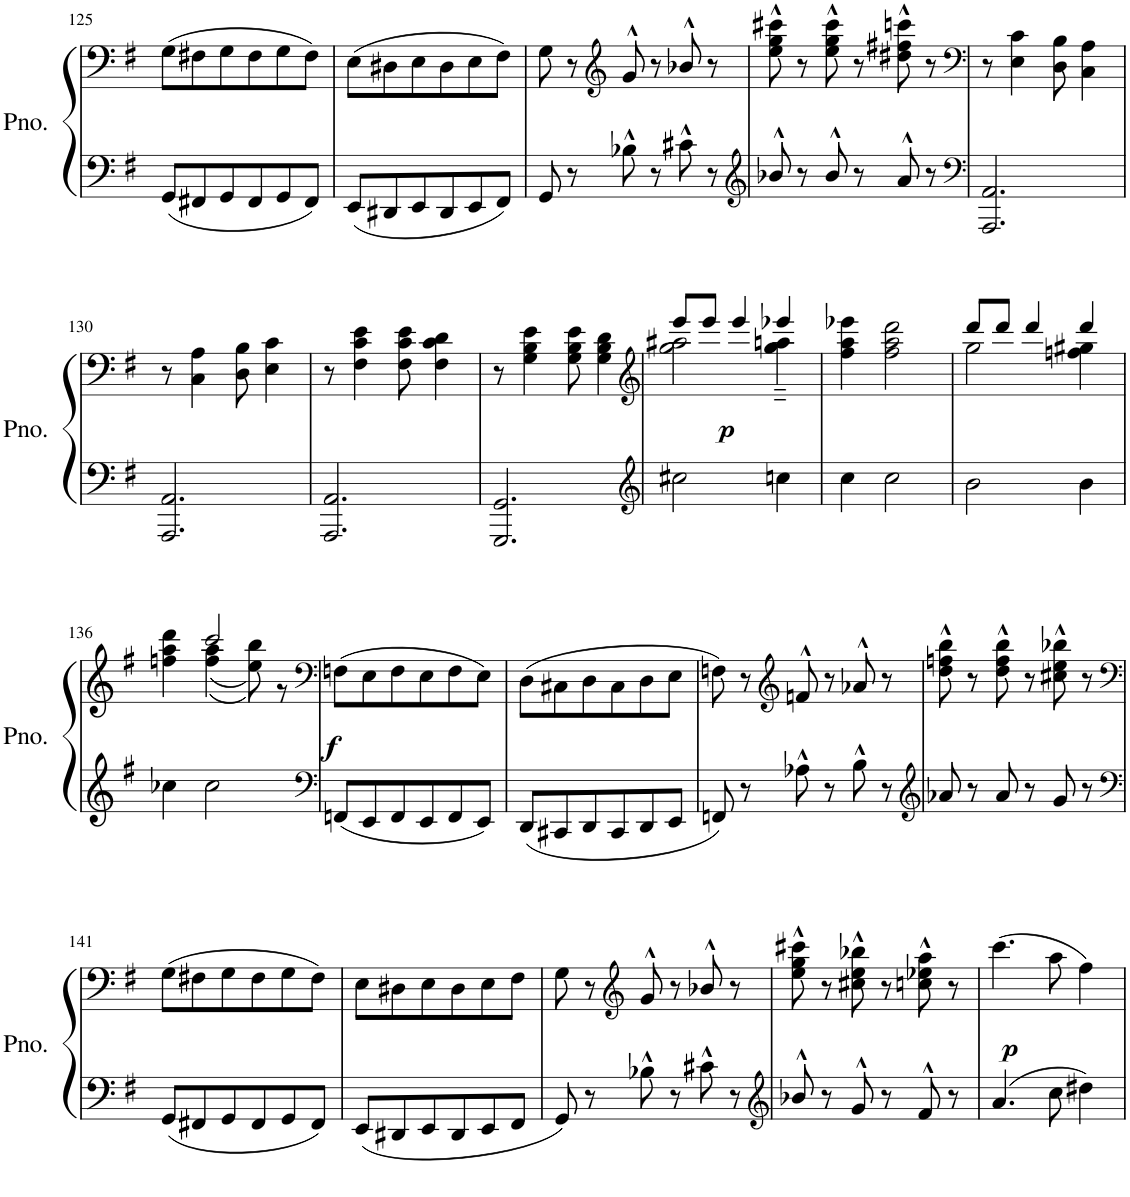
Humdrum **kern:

**kern	**kern	**dynam
*part1	*part1	*part1
*staff2	*staff1	*staff1/2
*I"Piano	*	*
*I'Pno.	*	*
!!LO:PB:g=z
*clefF4	*clefF4	*
*k[f#]	*k[f#]	*
*M3/4	*M3/4	*
=125	=125	=125
8GG/L	(8G\L	.
8FF#X/	8F#X\	.
8GG/	8G\	.
8FF#/	8F#\	.
8GG/	8G\	.
8FF#/J	8F#\J)	.
=126	=126	=126
8EE/L	(8E\L	.
8DD#X/	8D#X\	.
8EE/	8E\	.
8DD#/	8D#\	.
8EE/	8E\	.
8FF#/J	8F#\J)	.
=127	=127	=127
8GG/	8G\	.
8r	8r	.
*	*clefG2	*
8B-X^^\	8g^^/	.
8r	8r	.
8c#X^^\	8b-X^^/	.
8r	8r	.
=128	=128	=128
*clefG2	*	*
8b-X^^/	8ee\^^ 8gg\^^ 8ccc#X\^^	.
8r	8r	.
8b-^^/	8ee\^^ 8gg\^^ 8ccc#\^^	.
8r	8r	.
8a^^/	8dd#X\^^ 8ff#X\^^ 8cccn\^^	.
8r	8r	.
=129	=129	=129
*clefF4	*clefF4	*
2.AAA/ 2.AA/	8r	.
.	4E\ 4c\	.
.	8D\ 8B\	.
.	4C\ 4A\	.
!!LO:LB:g=z
=130	=130	=130
2.AAA/ 2.AA/	8r	.
.	4C\ 4A\	.
.	8D\ 8B\	.
.	4E\ 4c\	.
=131	=131	=131
2.AAA/ 2.AA/	8r	.
.	4F#\ 4c\ 4e\	.
.	8F#\ 8c\ 8e\	.
.	4F#\ 4c\ 4d\	.
=132	=132	=132
2.GGG/ 2.GG/	8r	.
.	4G\ 4B\ 4e\	.
.	8G\ 8B\ 8e\	.
.	4G\ 4B\ 4d\	.
=133	=133	=133
*clefG2	*clefG2	*
*	*^	*
!	!	!	!LO:DY:b
2cc#X\	8eee/L	2gg\ 2aa#X\	p
.	8eee/J	.	.
.	4eee/	.	.
4ccn\	4eee-X/	4gg\~ 4aan\~	.
*	*v	*v	*
=134	=134	=134
4cc\	4ff#\ 4aa\ 4eee-X\	.
2cc\	2ff#\ 2aa\ 2ddd\	.
=135	=135	=135
*	*^	*
2b\	8ddd/L	2gg\	.
.	8ddd/J	.	.
.	4ddd/	.	.
4b\	4ddd/	4ffn\ 4gg#X\	.
!!LO:LB:g=z	!!
=136	=136	=136	=136
4cc-X\	4ryy	4ffn\ 4aa\ 4ddd\	.
2cc-\	2ccc/	((4ff\ 4aa\	.
.	.	8ee\ 8bb\))	.
.	.	8r	.
*	*v	*v	*
=137	=137	=137
*clefF4	*clefF4	*
*	*^	*
!	!	!	!LO:DY:b
*	*v	*v	*
8FFn/L	(8Fn\L	f
8EE/	8E\	.
8FF/	8F\	.
8EE/	8E\	.
8FF/	8F\	.
8EE/J	8E\J)	.
=138	=138	=138
8DD/L	(8D\L	.
8CC#X/	8C#X\	.
8DD/	8D\	.
8CC#/	8C#\	.
8DD/	8D\	.
8EE/J	8E\J	.
=139	=139	=139
8FFn/	8Fn\)	.
8r	8r	.
*	*clefG2	*
8A-X^^\	8fn^^/	.
8r	8r	.
8B^^\	8a-X^^/	.
8r	8r	.
=140	=140	=140
*clefG2	*	*
8a-X/	8dd\^^ 8ffn\^^ 8bb\^^	.
8r	8r	.
8a-/	8dd\^^ 8ff\^^ 8bb\^^	.
8r	8r	.
8g/	8cc#X\^^ 8ee\^^ 8bb-X\^^	.
8r	8r	.
!!LO:LB:g=z
=141	=141	=141
*clefF4	*clefF4	*
8GG/L	(8G\L	.
8FF#X/	8F#X\	.
8GG/	8G\	.
8FF#/	8F#\	.
8GG/	8G\	.
8FF#/J	8F#\J)	.
=142	=142	=142
8EE/L	8E\L	.
8DD#X/	8D#X\	.
8EE/	8E\	.
8DD#/	8D#\	.
8EE/	8E\	.
8FF#/J	8F#\J	.
=143	=143	=143
8GG/	8G\	.
8r	8r	.
*	*clefG2	*
8B-X^^\	8g^^/	.
8r	8r	.
8c#X^^\	8b-X^^/	.
8r	8r	.
=144	=144	=144
*clefG2	*	*
8b-X^^/	8ee\^^ 8gg\^^ 8ccc#X\^^	.
8r	8r	.
8g^^/	8cc#X\^^ 8ee\^^ 8bb-X\^^	.
8r	8r	.
8f#^^/	8ccn\^^ 8ee-X\^^ 8aa\^^	.
8r	8r	.
=145	=145	=145
!	!	!LO:DY:b
4.a/	(4.ccc\	p
8cc\	8aa\	.
4dd#X\	4ff#\)	.
=	=	=
*-	*-	*-
